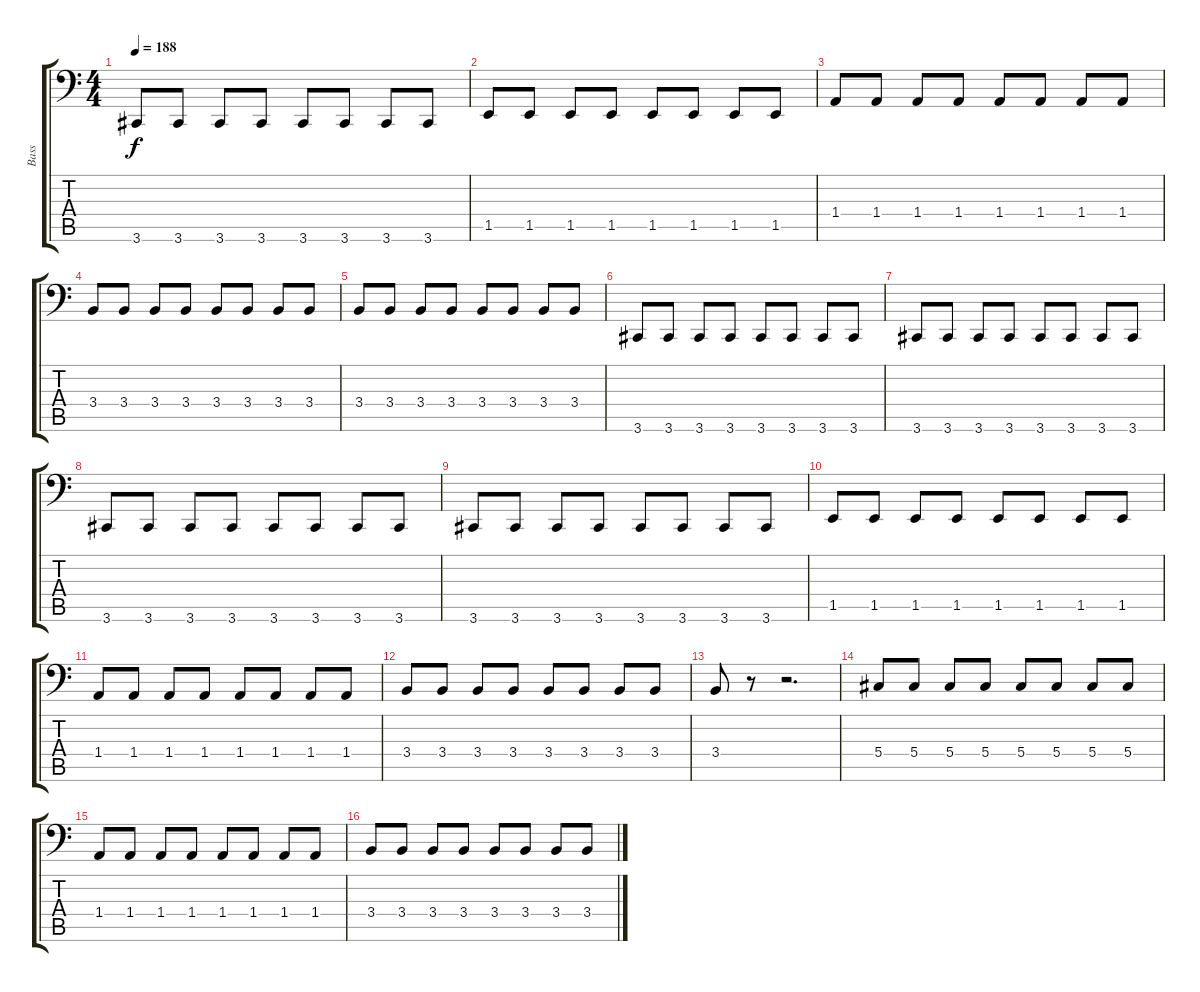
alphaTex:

\track ("Bass" "Bass") {instrument electricbasspick}
\staff {score tabs}
\tuning (B2 Gb2 Db2 Ab1 Eb1 Bb0) {hide}
\ts (4 4)
\tempo 188
\clef f4
\ks c
3.6.8{dy f} 3.6.8 3.6.8 3.6.8 3.6.8 3.6.8 3.6.8 3.6.8 |
1.5.8 1.5.8 1.5.8 1.5.8 1.5.8 1.5.8 1.5.8 1.5.8 |
1.4.8 1.4.8 1.4.8 1.4.8 1.4.8 1.4.8 1.4.8 1.4.8 |
3.4.8 3.4.8 3.4.8 3.4.8 3.4.8 3.4.8 3.4.8 3.4.8 |
3.4.8 3.4.8 3.4.8 3.4.8 3.4.8 3.4.8 3.4.8 3.4.8 |
3.6.8 3.6.8 3.6.8 3.6.8 3.6.8 3.6.8 3.6.8 3.6.8 |
3.6.8 3.6.8 3.6.8 3.6.8 3.6.8 3.6.8 3.6.8 3.6.8 |
3.6.8 3.6.8 3.6.8 3.6.8 3.6.8 3.6.8 3.6.8 3.6.8 |
3.6.8 3.6.8 3.6.8 3.6.8 3.6.8 3.6.8 3.6.8 3.6.8 |
1.5.8 1.5.8 1.5.8 1.5.8 1.5.8 1.5.8 1.5.8 1.5.8 |
1.4.8 1.4.8 1.4.8 1.4.8 1.4.8 1.4.8 1.4.8 1.4.8 |
3.4.8 3.4.8 3.4.8 3.4.8 3.4.8 3.4.8 3.4.8 3.4.8 |
3.4.8 r.8 r.2{d} |
5.4.8 5.4.8 5.4.8 5.4.8 5.4.8 5.4.8 5.4.8 5.4.8 |
1.4.8 1.4.8 1.4.8 1.4.8 1.4.8 1.4.8 1.4.8 1.4.8 |
3.4.8 3.4.8 3.4.8 3.4.8 3.4.8 3.4.8 3.4.8 3.4.8
